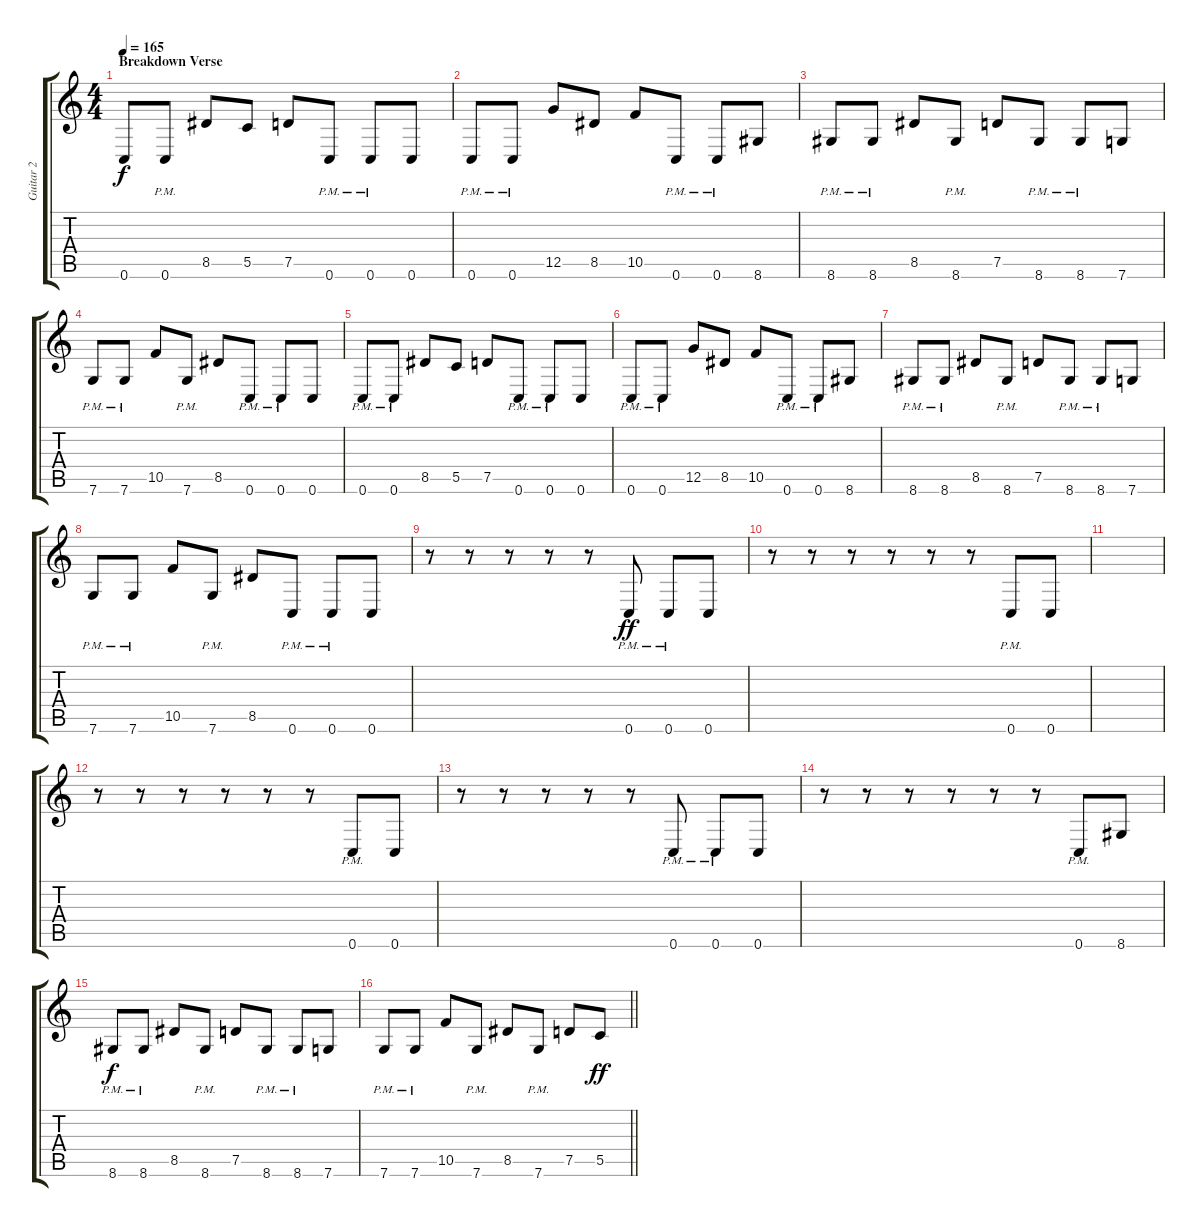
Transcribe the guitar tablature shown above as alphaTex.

\track ("Guitar 2" "Guitar 2") {instrument distortionguitar}
\staff {score tabs}
\tuning (D4 A3 F3 C3 G2 C2) {hide}
\ts (4 4)
\section ("" "Breakdown Verse")
\tempo 165
\clef g2
\ks c
0.6.8{dy f} 0.6{pm}.8 8.5.8 5.5.8 7.5.8 0.6{pm}.8 0.6{pm}.8 0.6.8 |
0.6{pm}.8 0.6{pm}.8 12.5.8 8.5.8 10.5.8 0.6{pm}.8 0.6{pm}.8 8.6.8 |
8.6{pm}.8 8.6{pm}.8 8.5.8 8.6{pm}.8 7.5.8 8.6{pm}.8 8.6{pm}.8 7.6.8 |
7.6{pm}.8 7.6{pm}.8 10.5.8 7.6{pm}.8 8.5.8 0.6{pm}.8 0.6{pm}.8 0.6.8 |
0.6{pm}.8 0.6{pm}.8 8.5.8 5.5.8 7.5.8 0.6{pm}.8 0.6{pm}.8 0.6.8 |
0.6{pm}.8 0.6{pm}.8 12.5.8 8.5.8 10.5.8 0.6{pm}.8 0.6{pm}.8 8.6.8 |
8.6{pm}.8 8.6{pm}.8 8.5.8 8.6{pm}.8 7.5.8 8.6{pm}.8 8.6{pm}.8 7.6.8 |
7.6{pm}.8 7.6{pm}.8 10.5.8 7.6{pm}.8 8.5.8 0.6{pm}.8 0.6{pm}.8 0.6.8 |
r.8 r.8 r.8 r.8 r.8 0.6{pm}.8{dy ff} 0.6{pm}.8 0.6.8 |
r.8 r.8 r.8 r.8 r.8 r.8 0.6{pm}.8 0.6.8 |
|
r.8 r.8 r.8 r.8 r.8 r.8 0.6{pm}.8 0.6.8 |
r.8 r.8 r.8 r.8 r.8 0.6{pm}.8 0.6{pm}.8 0.6.8 |
r.8 r.8 r.8 r.8 r.8 r.8 0.6{pm}.8 8.6.8 |
8.6{pm}.8{dy f} 8.6{pm}.8 8.5.8 8.6{pm}.8 7.5.8 8.6{pm}.8 8.6{pm}.8 7.6.8 |
\barLineRight lightlight
7.6{pm}.8 7.6{pm}.8 10.5.8 7.6{pm}.8 8.5.8 7.6{pm}.8 7.5.8 5.5.8{dy ff}
